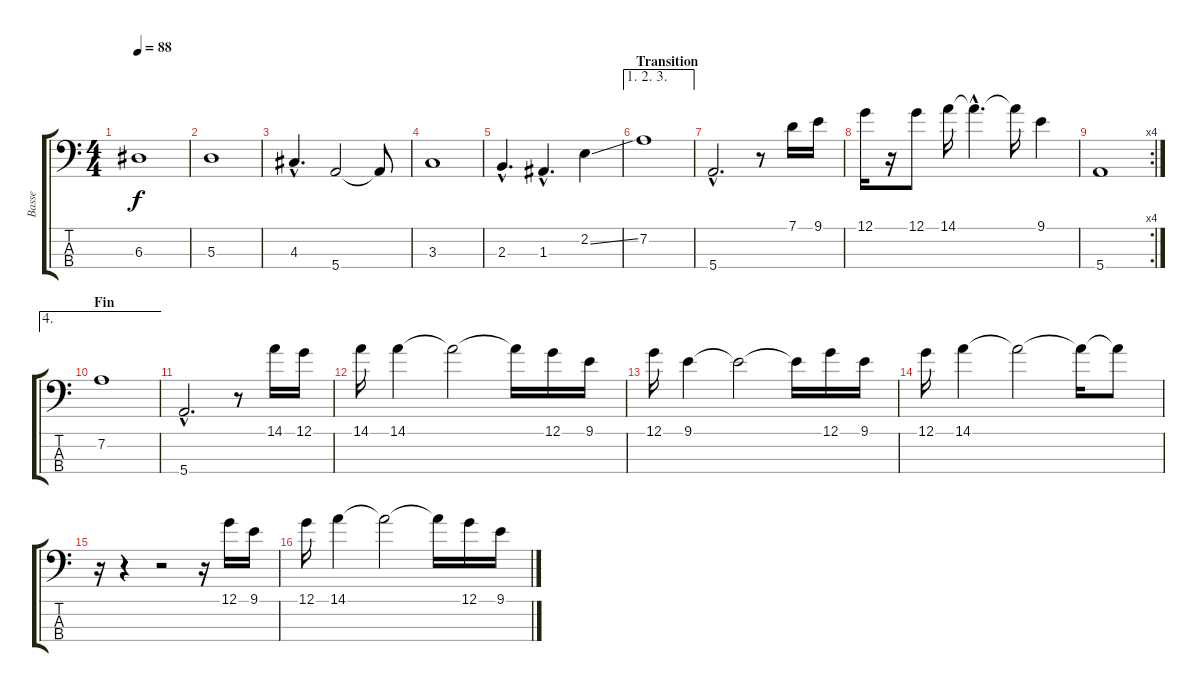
\track ("Basse" "Basse") {instrument electricbassfinger}
\staff {score tabs}
\tuning (G2 D2 A1 E1) {hide}
\ts (4 4)
\tempo 88
\clef f4
\ks c
6.3.1{dy f} |
5.3.1 |
4.3{hac}.4{d} 5.4.2 5.4{t}.8 |
3.3.1 |
2.3{hac}.4{d} 1.3{hac}.4{d} 2.2{ss}.4 |
\ae (1 2 3)
\section ("" "Transition")
7.2.1 |
5.4{hac}.2{d} r.8 7.1.16 9.1.16 |
12.1.16 r.16 12.1.8 14.1.16 14.1{hac t}.4{d} 14.1{t}.16 9.1.4 |
\rc 4
5.4.1 |
\ae 4
\section ("" "Fin")
7.2.1 |
5.4{hac}.2{d} r.8 14.1.16 12.1.16 |
14.1.16 14.1.4 14.1{t}.2 14.1{t}.16 12.1.16 9.1.16 |
12.1.16 9.1.4 9.1{t}.2 9.1{t}.16 12.1.16 9.1.16 |
12.1.16 14.1.4 14.1{t}.2 14.1{t}.16 14.1{t}.8 |
r.16 r.4 r.2 r.16 12.1.16 9.1.16 |
12.1.16{volume 15} 14.1.4{volume 14} 14.1{t}.2{volume 13} 14.1{t}.16 12.1.16 9.1.16
